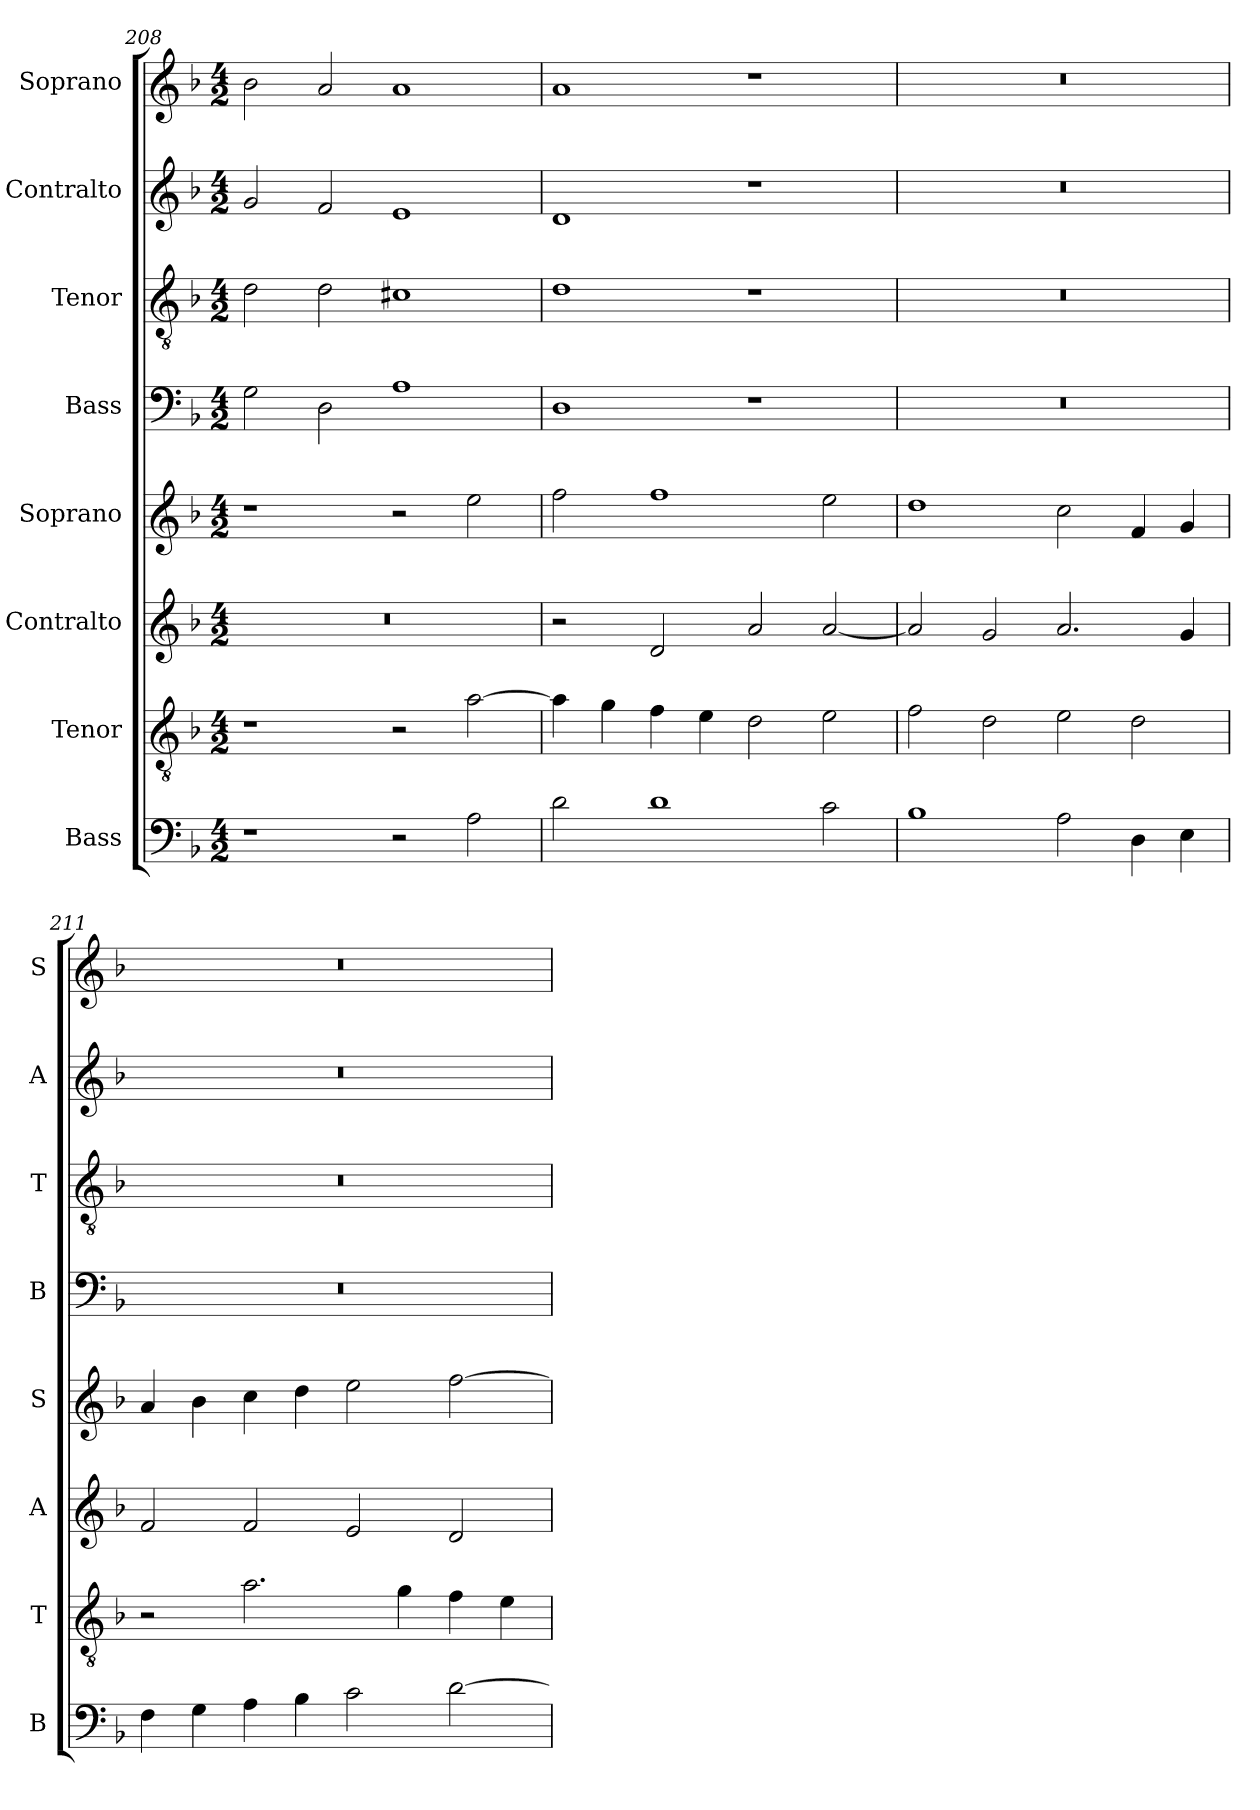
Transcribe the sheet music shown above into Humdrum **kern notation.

**kern	**kern	**kern	**kern	**kern	**kern	**kern	**kern
*part8	*part7	*part6	*part5	*part4	*part3	*part2	*part1
*staff8	*staff7	*staff6	*staff5	*staff4	*staff3	*staff2	*staff1
*I"Bass	*I"Tenor	*I"Contralto	*I"Soprano	*I"Bass	*I"Tenor	*I"Contralto	*I"Soprano
*I'B	*I'T	*I'A	*I'S	*I'B	*I'T	*I'A	*I'S
*clefF4	*clefGv2	*clefG2	*clefG2	*clefF4	*clefGv2	*clefG2	*clefG2
*k[b-]	*k[b-]	*k[b-]	*k[b-]	*k[b-]	*k[b-]	*k[b-]	*k[b-]
*G:dor	*G:dor	*G:dor	*G:dor	*G:dor	*G:dor	*G:dor	*G:dor
*M4/2	*M4/2	*M4/2	*M4/2	*M4/2	*M4/2	*M4/2	*M4/2
=208	=208	=208	=208	=208	=208	=208	=208
1r	1r	0r	1r	2G	2d	2g	2b-
.	.	.	.	2D	2d	2f	2a
2r	2r	.	2r	1A	1c#X	1e	1a
2A	[2a	.	2ee	.	.	.	.
=209	=209	=209	=209	=209	=209	=209	=209
2d	4a]	2r	2ff	1D	1d	1d	1a
.	4g	.	.	.	.	.	.
1d	4f	2d	1ff	.	.	.	.
.	4e	.	.	.	.	.	.
.	2d	2a	.	1r	1r	1r	1r
2c	2e	[2a	2ee	.	.	.	.
=210	=210	=210	=210	=210	=210	=210	=210
1B-	2f	2a]	1dd	0r	0r	0r	0r
.	2d	2g	.	.	.	.	.
2A	2e	2.a	2cc	.	.	.	.
4D	2d	.	4f	.	.	.	.
4E	.	4g	4g	.	.	.	.
=211	=211	=211	=211	=211	=211	=211	=211
4F	2r	2f	4a	0r	0r	0r	0r
4G	.	.	4b-	.	.	.	.
4A	2.a	2f	4cc	.	.	.	.
4B-	.	.	4dd	.	.	.	.
2c	.	2e	2ee	.	.	.	.
.	4g	.	.	.	.	.	.
[2d	4f	2d	[2ff	.	.	.	.
.	4e	.	.	.	.	.	.
=	=	=	=	=	=	=	=
*-	*-	*-	*-	*-	*-	*-	*-
